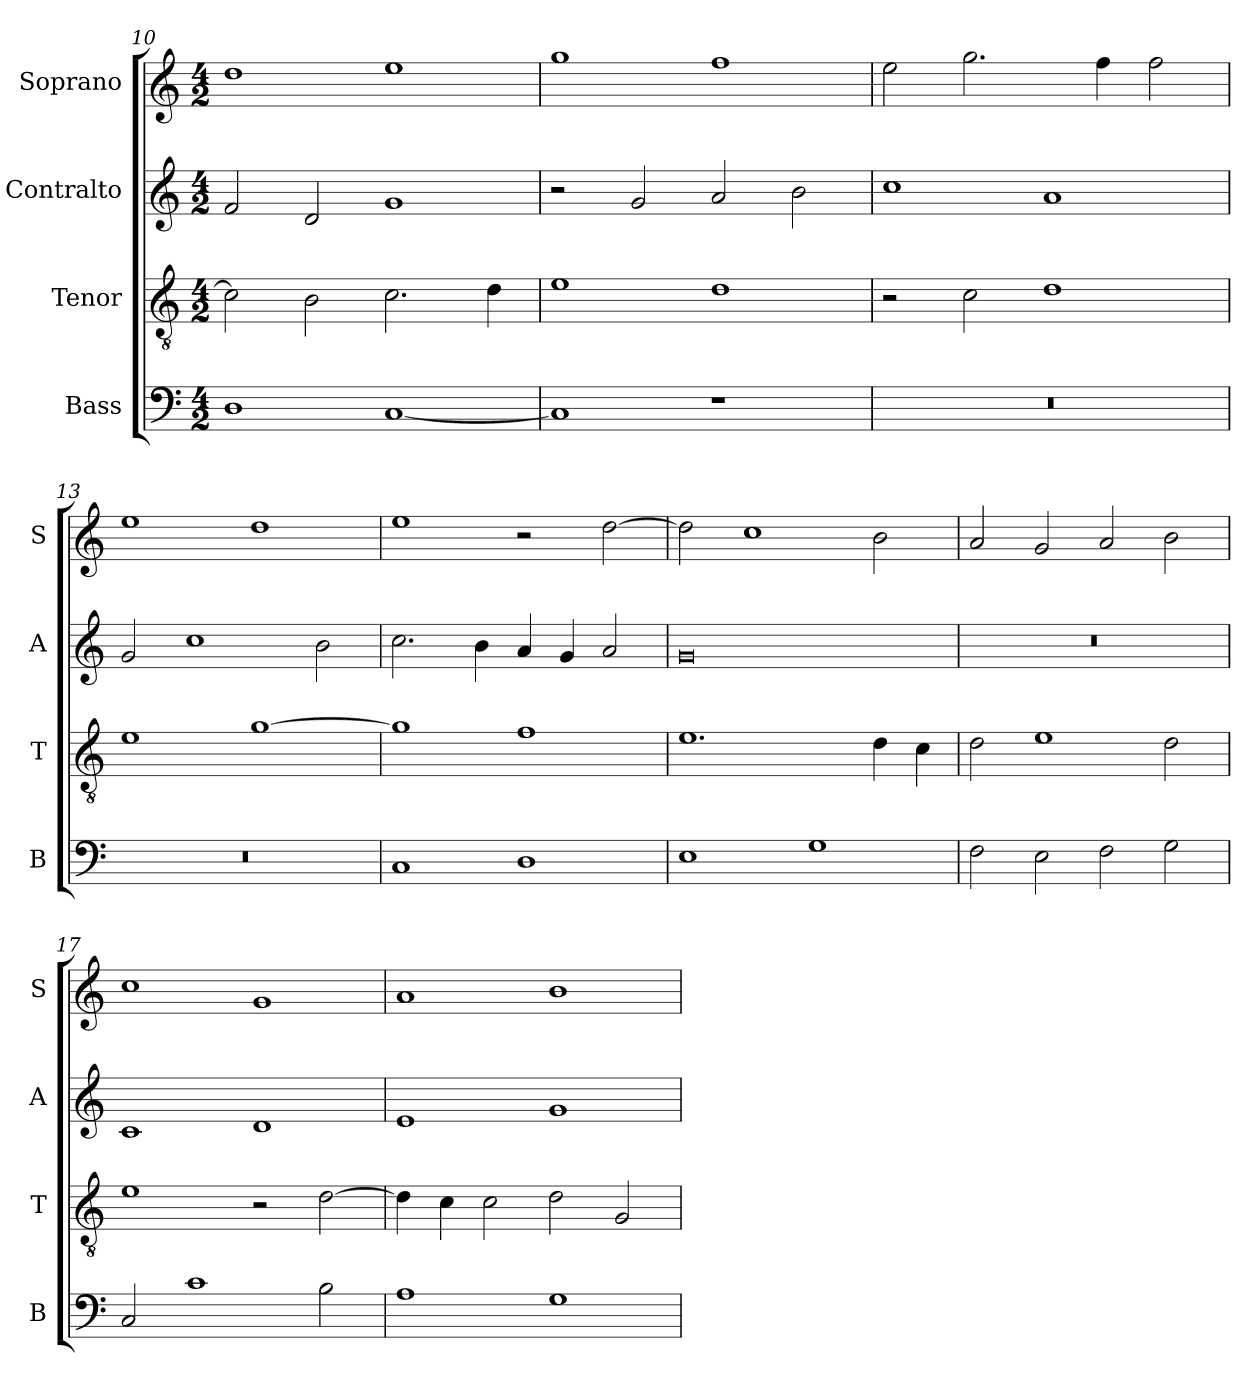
**kern	**kern	**kern	**kern
*part4	*part3	*part2	*part1
*staff4	*staff3	*staff2	*staff1
*I"Bass	*I"Tenor	*I"Contralto	*I"Soprano
*I'B	*I'T	*I'A	*I'S
*clefF4	*clefGv2	*clefG2	*clefG2
*k[]	*k[]	*k[]	*k[]
*M4/2	*M4/2	*M4/2	*M4/2
=10	=10	=10	=10
1D	2c]	2f	1dd
.	2B	2d	.
[1C	2.c	1g	1ee
.	4d	.	.
=11	=11	=11	=11
1C]	1e	2r	1gg
.	.	2g	.
1r	1d	2a	1ff
.	.	2b	.
=12	=12	=12	=12
0r	2r	1cc	2ee
.	2c	.	2.gg
.	1d	1a	.
.	.	.	4ff
.	.	.	2ff
=13	=13	=13	=13
0r	1e	2g	1ee
.	.	1cc	.
.	[1g	.	1dd
.	.	2b	.
=14	=14	=14	=14
1C	1g]	2.cc	1ee
.	.	4b	.
1D	1f	4a	2r
.	.	4g	.
.	.	2a	[2dd
=15	=15	=15	=15
1E	1.e	0g	2dd]
.	.	.	1cc
1G	.	.	.
.	4d	.	2b
.	4c	.	.
=16	=16	=16	=16
2F	2d	0r	2a
2E	1e	.	2g
2F	.	.	2a
2G	2d	.	2b
=17	=17	=17	=17
2C	1e	1c	1cc
1c	.	.	.
.	2r	1d	1g
2B	[2d	.	.
=18	=18	=18	=18
1A	4d]	1e	1a
.	4c	.	.
.	2c	.	.
1G	2d	1g	1b
.	2G	.	.
=	=	=	=
*-	*-	*-	*-
